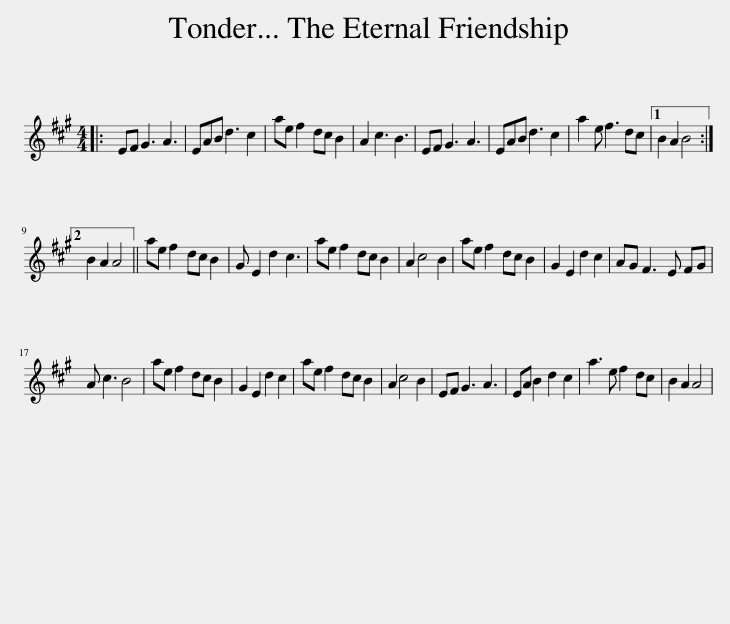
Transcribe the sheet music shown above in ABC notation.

X:1
L:1/8
M:4/4
I:linebreak $
K:A
V:1 treble
V:1
|: EF G3 A3 | EAB d3 c2 | ae f2 dc B2 | A2 c3 B3 | EF G3 A3 | %5
 EAB d3 c2 | a2 e f3 dc |1 B2 A2 B4 :|2$ B2 A2 A4 || ae f2 dc B2 | %10
 G E2 d2 c3 | ae f2 dc B2 | A2 c4 B2 | ae f2 dc B2 | G2 E2 d2 c2 | %15
 AG F3 E FG |$ A c3 B4 | ae f2 dc B2 | G2 E2 d2 c2 | ae f2 dc B2 | %20
 A2 c4 B2 | EF G3 A3 | EA B2 d2 c2 | a3 e f2 dc | B2 A2 A4 | %25
